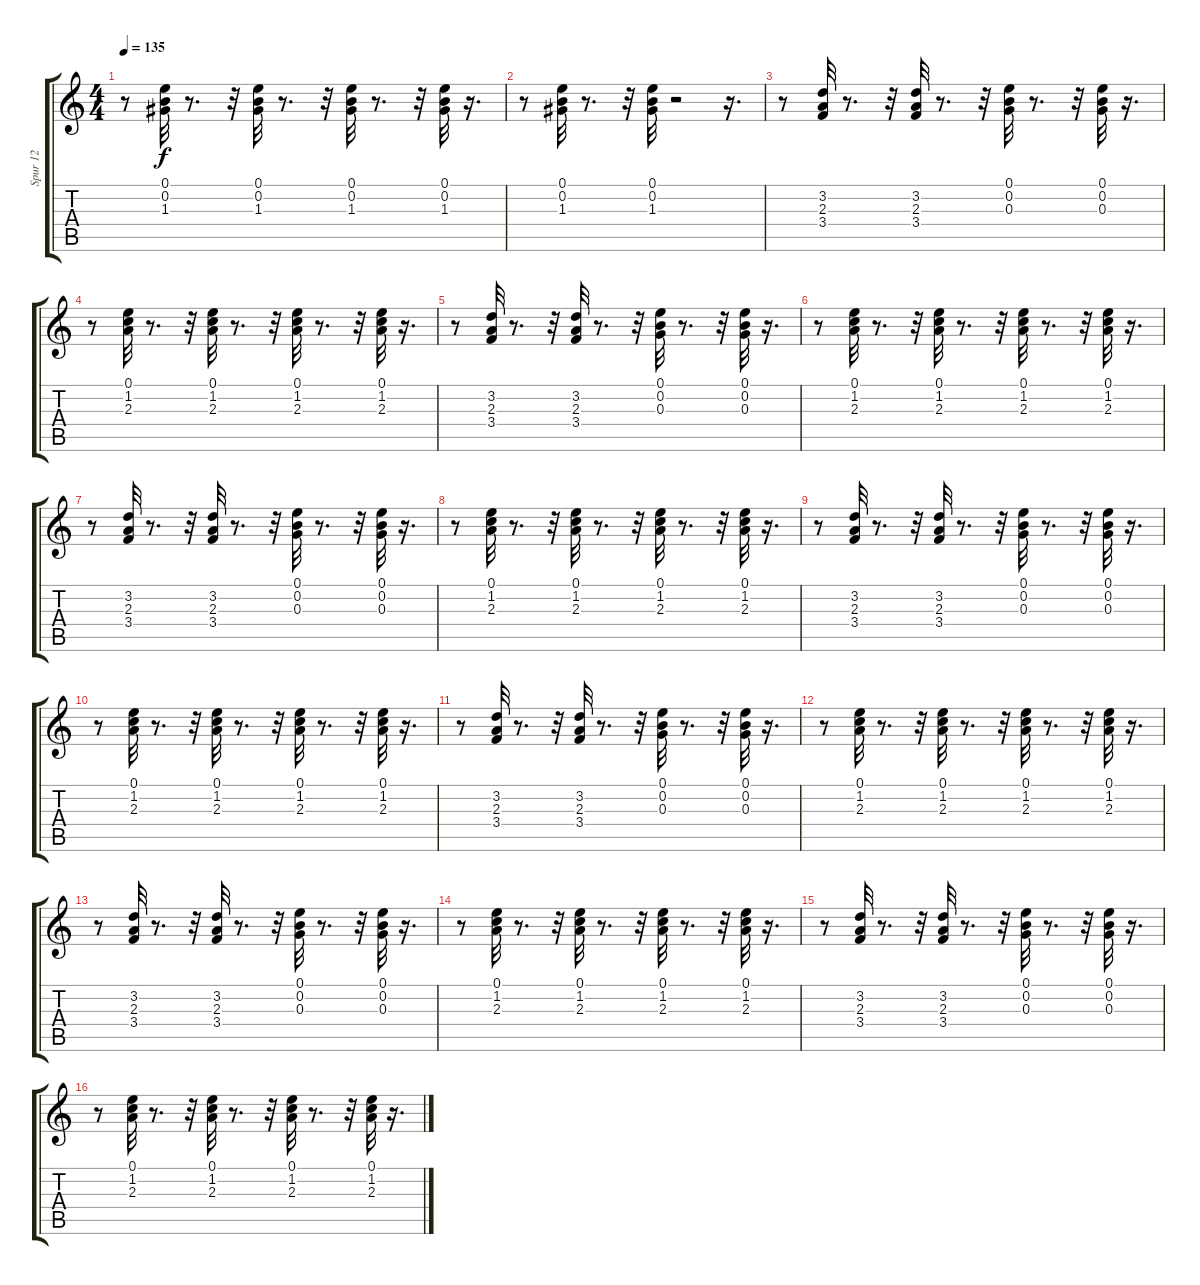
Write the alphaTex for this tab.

\track ("Spur 12" "Spur 12") {instrument electricguitarmuted}
\staff {score tabs}
\tuning (E4 B3 G3 D3 A2 E2) {hide}
\ts (4 4)
\tempo 135
\clef g2
\ks c
r.8{dy f} (0.1 0.2 1.3).32 r.8{d} r.32 (0.1 0.2 1.3).32 r.8{d} r.32 (0.1 0.2 1.3).32 r.8{d} r.32 (0.1 0.2 1.3).32 r.16{d} |
r.8 (0.1 0.2 1.3).32 r.8{d} r.32 (0.1 0.2 1.3).32 r.2 r.16{d} |
r.8 (3.2 2.3 3.4).32 r.8{d} r.32 (3.2 2.3 3.4).32 r.8{d} r.32 (0.1 0.2 0.3).32 r.8{d} r.32 (0.1 0.2 0.3).32 r.16{d} |
r.8 (0.1 1.2 2.3).32 r.8{d} r.32 (0.1 1.2 2.3).32 r.8{d} r.32 (0.1 1.2 2.3).32 r.8{d} r.32 (0.1 1.2 2.3).32 r.16{d} |
r.8 (3.2 2.3 3.4).32 r.8{d} r.32 (3.2 2.3 3.4).32 r.8{d} r.32 (0.1 0.2 0.3).32 r.8{d} r.32 (0.1 0.2 0.3).32 r.16{d} |
r.8 (0.1 1.2 2.3).32 r.8{d} r.32 (0.1 1.2 2.3).32 r.8{d} r.32 (0.1 1.2 2.3).32 r.8{d} r.32 (0.1 1.2 2.3).32 r.16{d} |
r.8 (3.2 2.3 3.4).32 r.8{d} r.32 (3.2 2.3 3.4).32 r.8{d} r.32 (0.1 0.2 0.3).32 r.8{d} r.32 (0.1 0.2 0.3).32 r.16{d} |
r.8 (0.1 1.2 2.3).32 r.8{d} r.32 (0.1 1.2 2.3).32 r.8{d} r.32 (0.1 1.2 2.3).32 r.8{d} r.32 (0.1 1.2 2.3).32 r.16{d} |
r.8 (3.2 2.3 3.4).32 r.8{d} r.32 (3.2 2.3 3.4).32 r.8{d} r.32 (0.1 0.2 0.3).32 r.8{d} r.32 (0.1 0.2 0.3).32 r.16{d} |
r.8 (0.1 1.2 2.3).32 r.8{d} r.32 (0.1 1.2 2.3).32 r.8{d} r.32 (0.1 1.2 2.3).32 r.8{d} r.32 (0.1 1.2 2.3).32 r.16{d} |
r.8 (3.2 2.3 3.4).32 r.8{d} r.32 (3.2 2.3 3.4).32 r.8{d} r.32 (0.1 0.2 0.3).32 r.8{d} r.32 (0.1 0.2 0.3).32 r.16{d} |
r.8 (0.1 1.2 2.3).32 r.8{d} r.32 (0.1 1.2 2.3).32 r.8{d} r.32 (0.1 1.2 2.3).32 r.8{d} r.32 (0.1 1.2 2.3).32 r.16{d} |
r.8 (3.2 2.3 3.4).32 r.8{d} r.32 (3.2 2.3 3.4).32 r.8{d} r.32 (0.1 0.2 0.3).32 r.8{d} r.32 (0.1 0.2 0.3).32 r.16{d} |
r.8 (0.1 1.2 2.3).32 r.8{d} r.32 (0.1 1.2 2.3).32 r.8{d} r.32 (0.1 1.2 2.3).32 r.8{d} r.32 (0.1 1.2 2.3).32 r.16{d} |
r.8 (3.2 2.3 3.4).32 r.8{d} r.32 (3.2 2.3 3.4).32 r.8{d} r.32 (0.1 0.2 0.3).32 r.8{d} r.32 (0.1 0.2 0.3).32 r.16{d} |
r.8 (0.1 1.2 2.3).32 r.8{d} r.32 (0.1 1.2 2.3).32 r.8{d} r.32 (0.1 1.2 2.3).32 r.8{d} r.32 (0.1 1.2 2.3).32 r.16{d}
